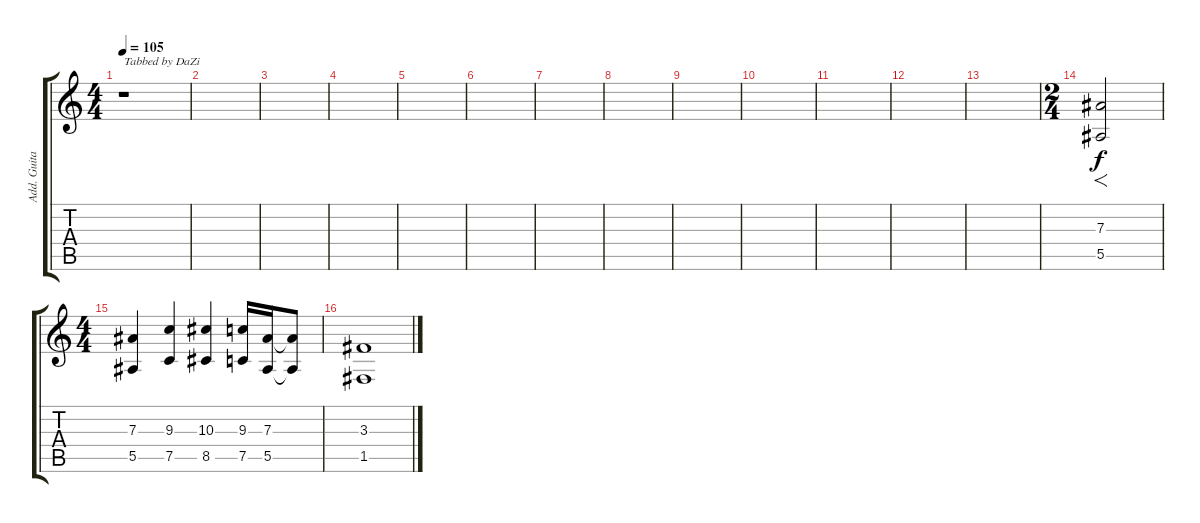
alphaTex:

\track ("Add. Guitar" "Add. Guita") {instrument distortionguitar}
\staff {score tabs}
\tuning (C4 G3 Eb3 Bb2 F2 C2) {hide}
\ts (4 4)
\tempo 105
\clef g2
\ks c
r.1{txt "Tabbed by DaZi" dy f instrument distortionguitar} |
|
|
|
|
|
|
|
|
|
|
|
|
\ts (2 4)
(7.3 5.5).2{f} |
\ts (4 4)
(7.3 5.5).4 (9.3 7.5).4 (10.3 8.5).4 (9.3 7.5).16 (7.3 5.5).16 (7.3{t} 5.5{t}).8 |
(3.3 1.5).1
